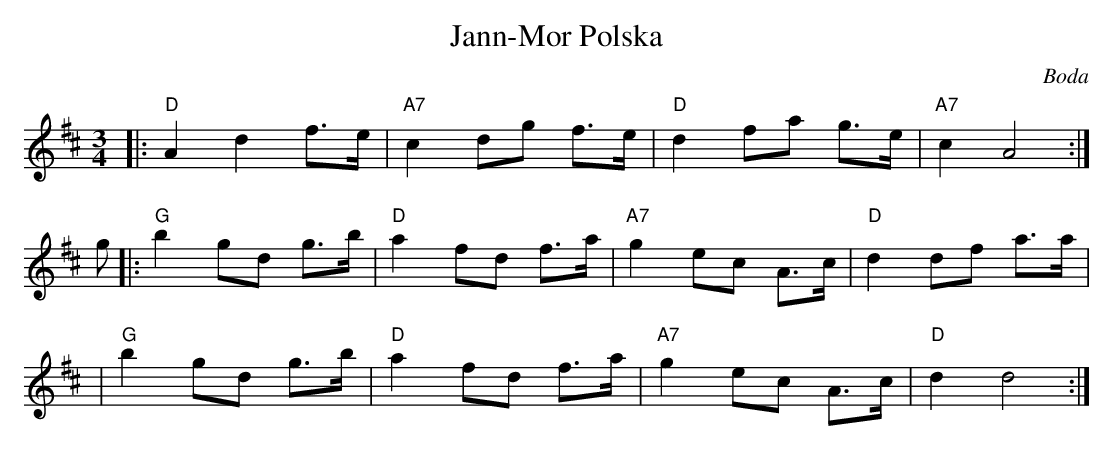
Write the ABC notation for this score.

X:1
T: Jann-Mor Polska
O: Boda
M: 3/4
L: 1/8
K: D
|: "D"A2 d2 f>e | "A7"c2 dg f>e | "D"d2 fa g>e | "A7"c2 A4 :|
g- |: "G"b2 gd  g>b | "D"a2 fd f>a | "A7"g2 ec A>c | "D"d2 df a>a |
| "G"b2 gd  g>b | "D"a2 fd f>a | "A7"g2 ec A>c | "D"d2 d4 :|
